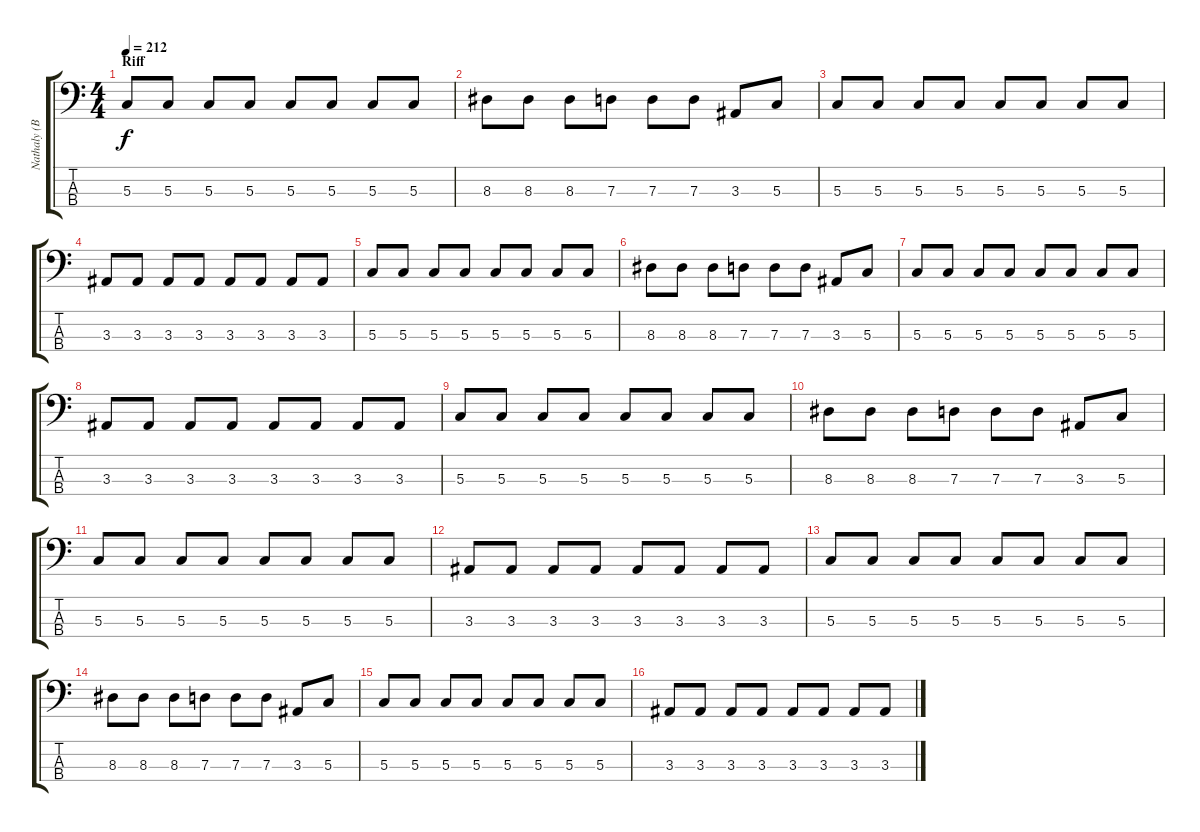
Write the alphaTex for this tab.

\track ("Nathaly (Bass)" "Nathaly (B") {instrument electricbassfinger}
\staff {score tabs}
\tuning (F2 C2 G1 D1) {hide}
\ts (4 4)
\section ("" "Riff")
\tempo 212
\clef f4
\ks c
5.3.8{dy f} 5.3.8 5.3.8 5.3.8 5.3.8 5.3.8 5.3.8 5.3.8 |
8.3.8 8.3.8 8.3.8 7.3.8 7.3.8 7.3.8 3.3.8 5.3.8 |
5.3.8 5.3.8 5.3.8 5.3.8 5.3.8 5.3.8 5.3.8 5.3.8 |
3.3.8 3.3.8 3.3.8 3.3.8 3.3.8 3.3.8 3.3.8 3.3.8 |
5.3.8 5.3.8 5.3.8 5.3.8 5.3.8 5.3.8 5.3.8 5.3.8 |
8.3.8 8.3.8 8.3.8 7.3.8 7.3.8 7.3.8 3.3.8 5.3.8 |
5.3.8 5.3.8 5.3.8 5.3.8 5.3.8 5.3.8 5.3.8 5.3.8 |
3.3.8 3.3.8 3.3.8 3.3.8 3.3.8 3.3.8 3.3.8 3.3.8 |
5.3.8 5.3.8 5.3.8 5.3.8 5.3.8 5.3.8 5.3.8 5.3.8 |
8.3.8 8.3.8 8.3.8 7.3.8 7.3.8 7.3.8 3.3.8 5.3.8 |
5.3.8 5.3.8 5.3.8 5.3.8 5.3.8 5.3.8 5.3.8 5.3.8 |
3.3.8 3.3.8 3.3.8 3.3.8 3.3.8 3.3.8 3.3.8 3.3.8 |
5.3.8 5.3.8 5.3.8 5.3.8 5.3.8 5.3.8 5.3.8 5.3.8 |
8.3.8 8.3.8 8.3.8 7.3.8 7.3.8 7.3.8 3.3.8 5.3.8 |
5.3.8 5.3.8 5.3.8 5.3.8 5.3.8 5.3.8 5.3.8 5.3.8 |
3.3.8 3.3.8 3.3.8 3.3.8 3.3.8 3.3.8 3.3.8 3.3.8
